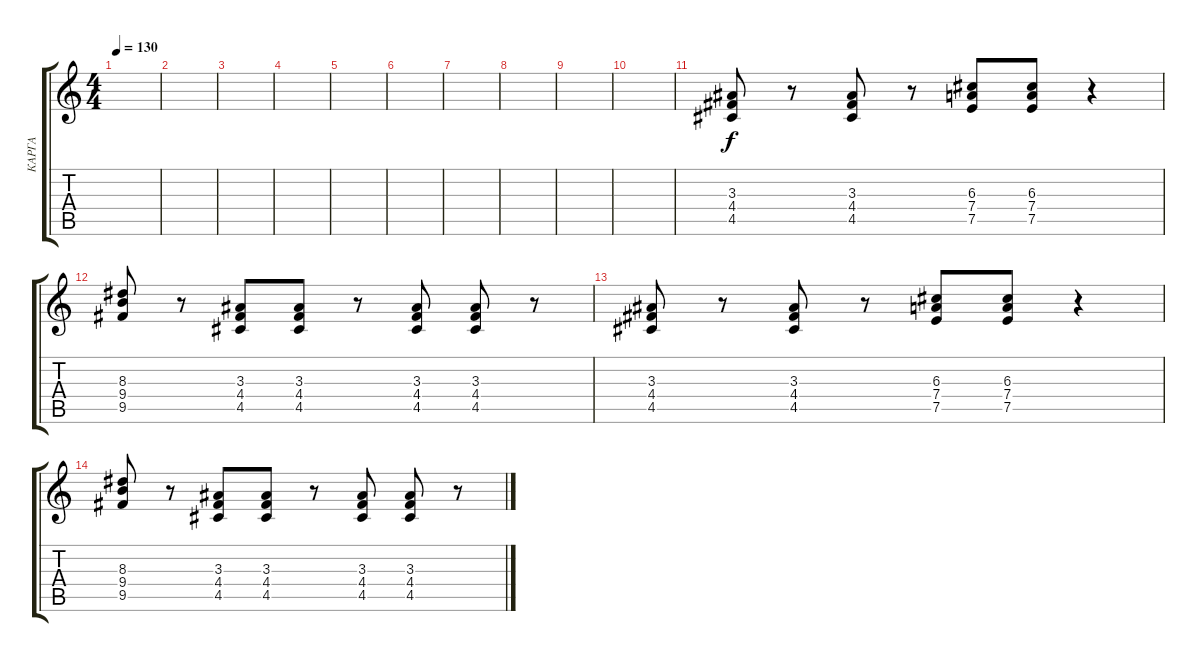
\track ("КАРГА" "КАРГА") {instrument distortionguitar}
\staff {score tabs}
\tuning (E4 B3 G3 D3 A2 E2) {hide}
\ts (4 4)
\tempo 130
\clef g2
\ks c
|
|
|
|
|
|
|
|
|
|
(3.3 4.4 4.5).8 r.8 (3.3 4.4 4.5).8 r.8 (6.3 7.4 7.5).8 (6.3 7.4 7.5).8 r.4 |
(8.3 9.4 9.5).8 r.8 (3.3 4.4 4.5).8 (3.3 4.4 4.5).8 r.8 (3.3 4.4 4.5).8 (3.3 4.4 4.5).8 r.8 |
(3.3 4.4 4.5).8 r.8 (3.3 4.4 4.5).8 r.8 (6.3 7.4 7.5).8 (6.3 7.4 7.5).8 r.4 |
(8.3 9.4 9.5).8 r.8 (3.3 4.4 4.5).8 (3.3 4.4 4.5).8 r.8 (3.3 4.4 4.5).8 (3.3 4.4 4.5).8 r.8
